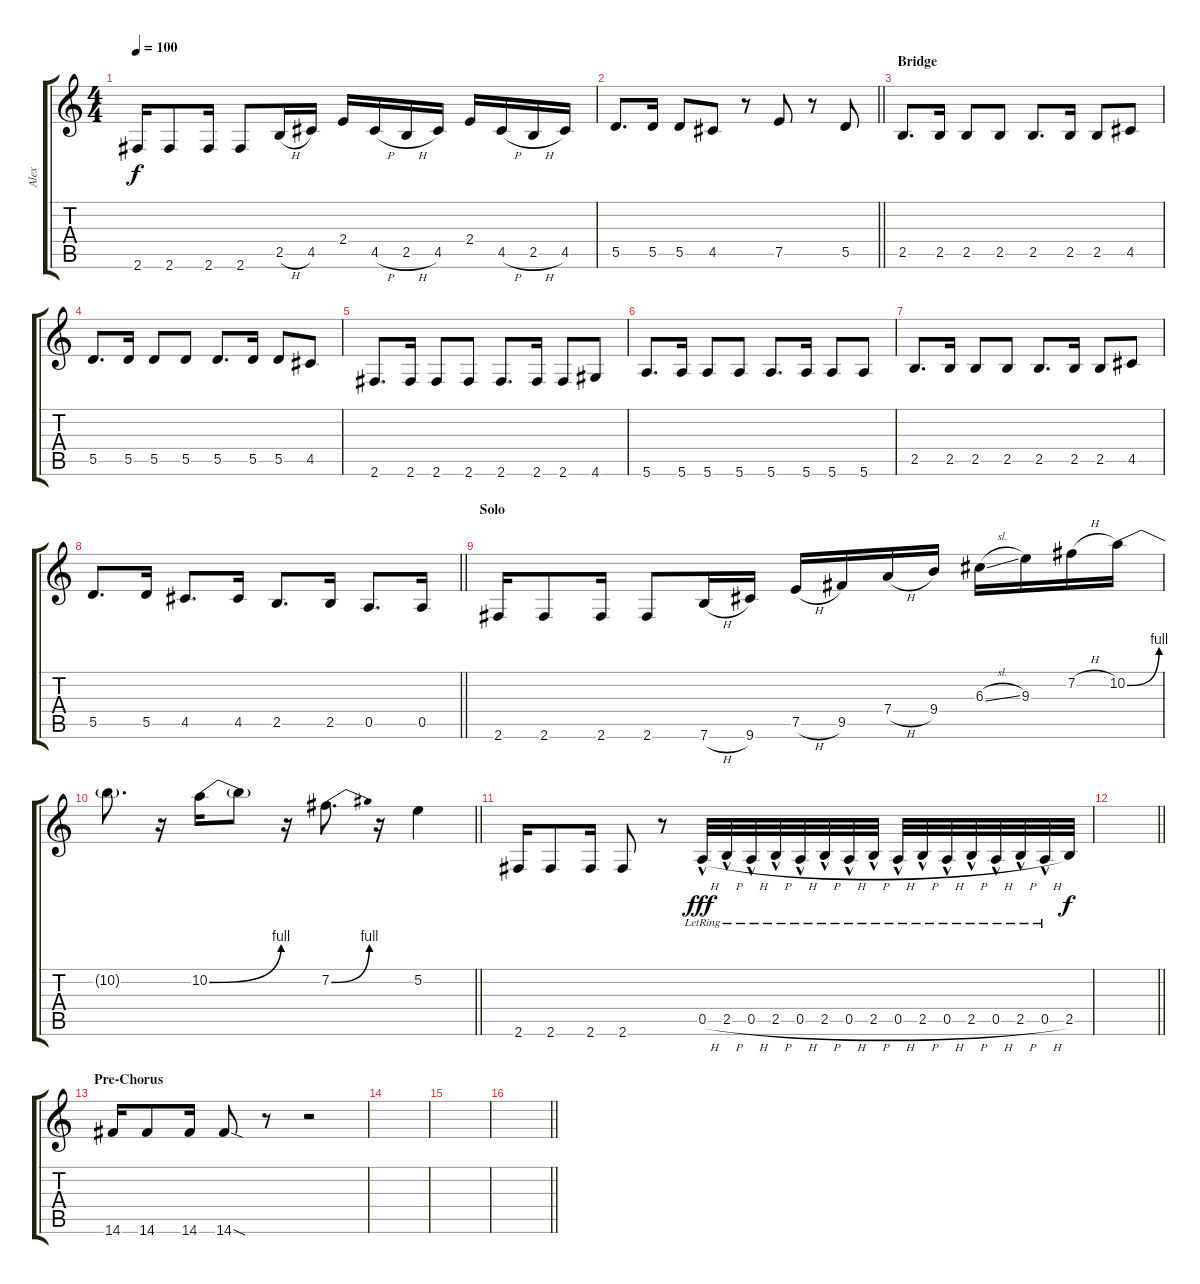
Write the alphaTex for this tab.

\track ("Alex" "Alex") {instrument overdrivenguitar}
\staff {score tabs}
\tuning (E4 B3 G3 D3 A2 E2) {hide}
\ts (4 4)
\tempo 100
\clef g2
\ks c
2.6.16{dy f} 2.6.8 2.6.16 2.6.8 2.5{h}.16 4.5.16 2.4.16 4.5{h}.16 2.5{h}.16 4.5.16 2.4.16 4.5{h}.16 2.5{h}.16 4.5.16 |
\barLineRight lightlight
5.5.8{d} 5.5.16 5.5.8 4.5.8 r.8 7.5.8 r.8 5.5.8 |
\section ("" "Bridge")
2.5.8{d} 2.5.16 2.5.8 2.5.8 2.5.8{d} 2.5.16 2.5.8 4.5.8 |
5.5.8{d} 5.5.16 5.5.8 5.5.8 5.5.8{d} 5.5.16 5.5.8 4.5.8 |
2.6.8{d} 2.6.16 2.6.8 2.6.8 2.6.8{d} 2.6.16 2.6.8 4.6.8 |
5.6.8{d} 5.6.16 5.6.8 5.6.8 5.6.8{d} 5.6.16 5.6.8 5.6.8 |
2.5.8{d} 2.5.16 2.5.8 2.5.8 2.5.8{d} 2.5.16 2.5.8 4.5.8 |
\barLineRight lightlight
5.5.8{d} 5.5.16 4.5.8{d} 4.5.16 2.5.8{d} 2.5.16 0.5.8{d} 0.5.16 |
\section ("" "Solo")
2.6.16 2.6.8 2.6.16 2.6.8 7.6{h}.16 9.6.16 7.5{h}.16 9.5.16 7.4{h}.16 9.4.16 6.3{sl}.16 9.3.16 7.2{h}.16 10.2{be (bend 0 0 60 4)}.16 |
\barLineRight lightlight
10.2{t}.8{d} r.16 10.2{be (bend 0 0 60 4)}.16 10.2{t}.8 r.16 7.2{be (bend 0 0 60 4)}.8{d} r.16 5.2.4 |
2.6.16 2.6.8 2.6.16 2.6.8 r.8 0.5{h hac lr}.32{dy fff} 2.5{h hac lr}.32 0.5{h hac lr}.32 2.5{h hac lr}.32 0.5{h hac lr}.32 2.5{h hac lr}.32 0.5{h hac lr}.32 2.5{h hac lr}.32 0.5{h hac lr}.32 2.5{h hac lr}.32 0.5{h hac lr}.32 2.5{h hac lr}.32 0.5{h hac lr}.32 2.5{h hac lr}.32 0.5{h hac lr}.32 2.5.32{dy f} |
\barLineRight lightlight
|
\section ("" "Pre-Chorus")
14.6.16 14.6.8 14.6.16 14.6{sod}.8 r.8 r.2 |
|
|
\barLineRight lightlight
